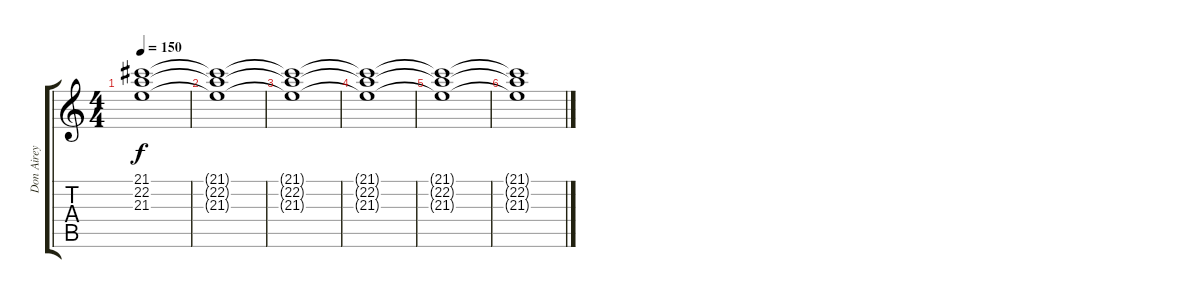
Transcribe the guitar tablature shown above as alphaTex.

\track ("Don Airey - Right Hand" "Don Airey ") {instrument drawbarorgan}
\staff {score tabs}
\tuning (E4 B3 G3 D3 A2 E2) {hide}
\ts (4 4)
\tempo 150
\clef g2
\ks c
(21.1{t} 22.2{t} 21.3{t}).1{dy f} |
(21.1{t} 22.2{t} 21.3{t}).1 |
(21.1{t} 22.2{t} 21.3{t}).1 |
(21.1{t} 22.2{t} 21.3{t}).1 |
(21.1{t} 22.2{t} 21.3{t}).1 |
(21.1{t} 22.2{t} 21.3{t}).1
